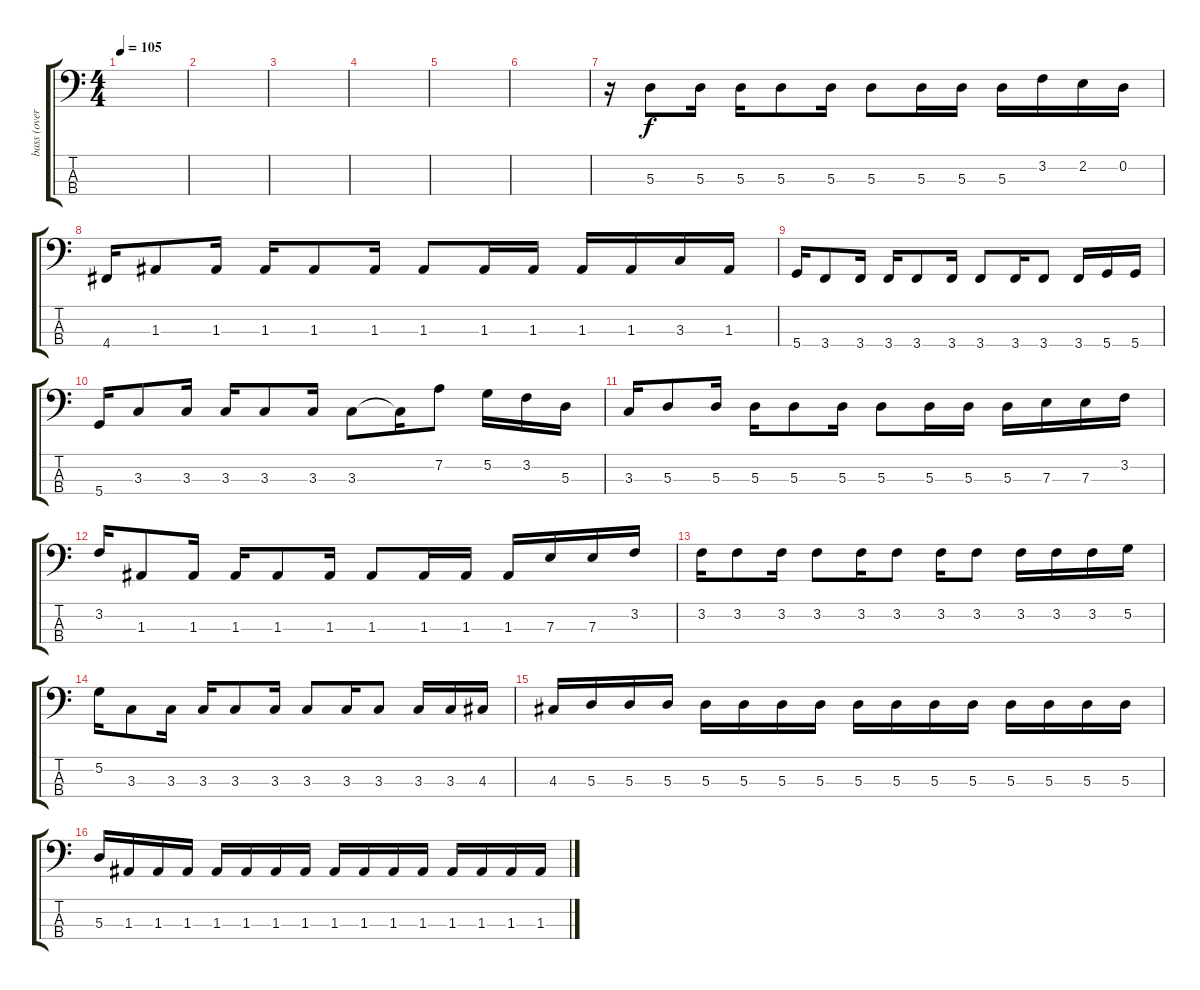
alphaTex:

\track ("bass (overdub)" "bass (over") {instrument electricbassfinger}
\staff {score tabs}
\tuning (G2 D2 A1 D1) {hide}
\ts (4 4)
\tempo 105
\clef f4
\ks c
|
|
|
|
|
|
r.16 5.3.8 5.3.16 5.3.16 5.3.8 5.3.16 5.3.8 5.3.16 5.3.16 5.3.16 3.2.16 2.2.16 0.2.16 |
4.4.16 1.3.8 1.3.16 1.3.16 1.3.8 1.3.16 1.3.8 1.3.16 1.3.16 1.3.16 1.3.16 3.3.16 1.3.16 |
5.4.16 3.4.8 3.4.16 3.4.16 3.4.8 3.4.16 3.4.8 3.4.16 3.4.8 3.4.16 5.4.16 5.4.16 |
5.4.16 3.3.8 3.3.16 3.3.16 3.3.8 3.3.16 3.3.8 3.3{t}.16 7.2.8 5.2.16 3.2.16 5.3.16 |
3.3.16 5.3.8 5.3.16 5.3.16 5.3.8 5.3.16 5.3.8 5.3.16 5.3.16 5.3.16 7.3.16 7.3.16 3.2.16 |
3.2.16 1.3.8 1.3.16 1.3.16 1.3.8 1.3.16 1.3.8 1.3.16 1.3.16 1.3.16 7.3.16 7.3.16 3.2.16 |
3.2.16 3.2.8 3.2.16 3.2.8 3.2.16 3.2.8 3.2.16 3.2.8 3.2.16 3.2.16 3.2.16 5.2.16 |
5.2.16 3.3.8 3.3.16 3.3.16 3.3.8 3.3.16 3.3.8 3.3.16 3.3.8 3.3.16 3.3.16 4.3.16 |
4.3.16 5.3.16 5.3.16 5.3.16 5.3.16 5.3.16 5.3.16 5.3.16 5.3.16 5.3.16 5.3.16 5.3.16 5.3.16 5.3.16 5.3.16 5.3.16 |
5.3.16 1.3.16 1.3.16 1.3.16 1.3.16 1.3.16 1.3.16 1.3.16 1.3.16 1.3.16 1.3.16 1.3.16 1.3.16 1.3.16 1.3.16 1.3.16
